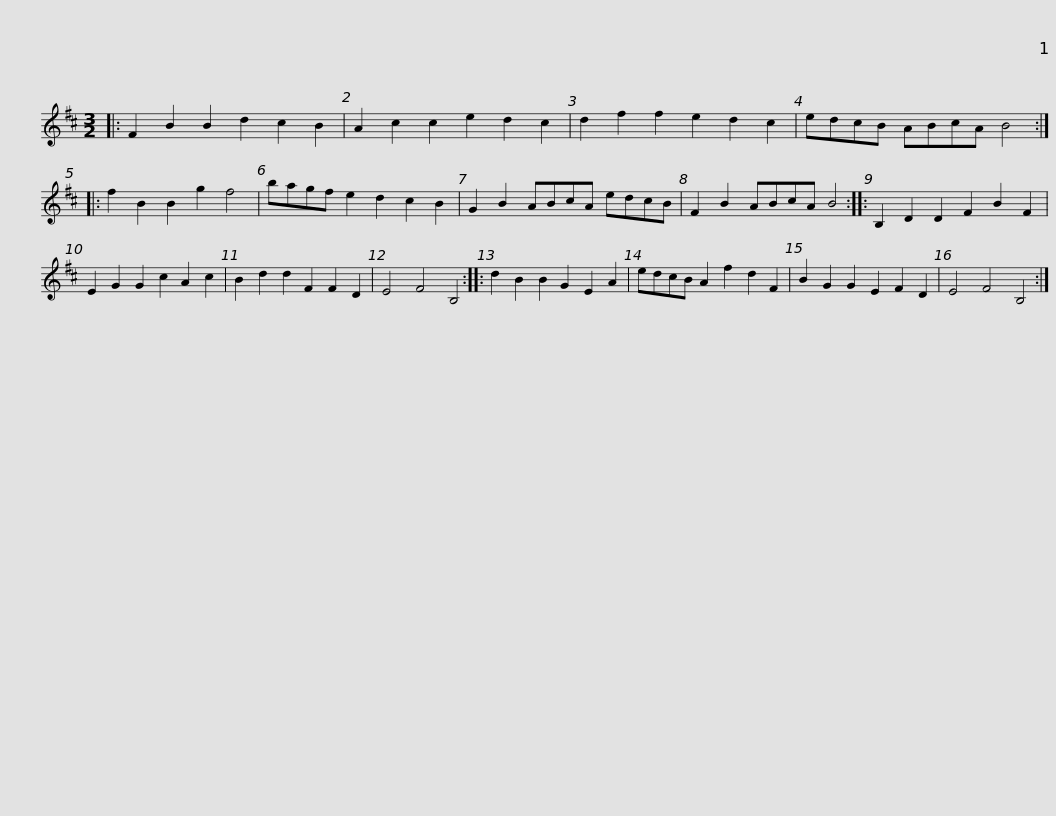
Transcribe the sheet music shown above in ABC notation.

X:1
L:1/8
M:3/2
I:linebreak $
K:Bmin
V:1 treble
V:1
|: F2 B2 B2 d2 c2 B2 | A2 c2 c2 e2 d2 c2 | d2 f2 f2 e2 d2 c2 | edcB ABcA B4 :: f2 B2 B2 g2 f4 |$ %5
 bagf e2 d2 c2 B2 | G2 B2 ABcA edcB | F2 B2 ABcA B4 :: B,2 D2 D2 F2 B2 F2 | E2 G2 G2 c2 A2 c2 |$ %10
 B2 d2 d2 F2 F2 D2 | E4 F4 B,4 :: d2 B2 B2 G2 E2 A2 | edcB A2 f2 d2 F2 | B2 G2 G2 E2 F2 D2 | %15
 E4 F4 B,4 :| %16
